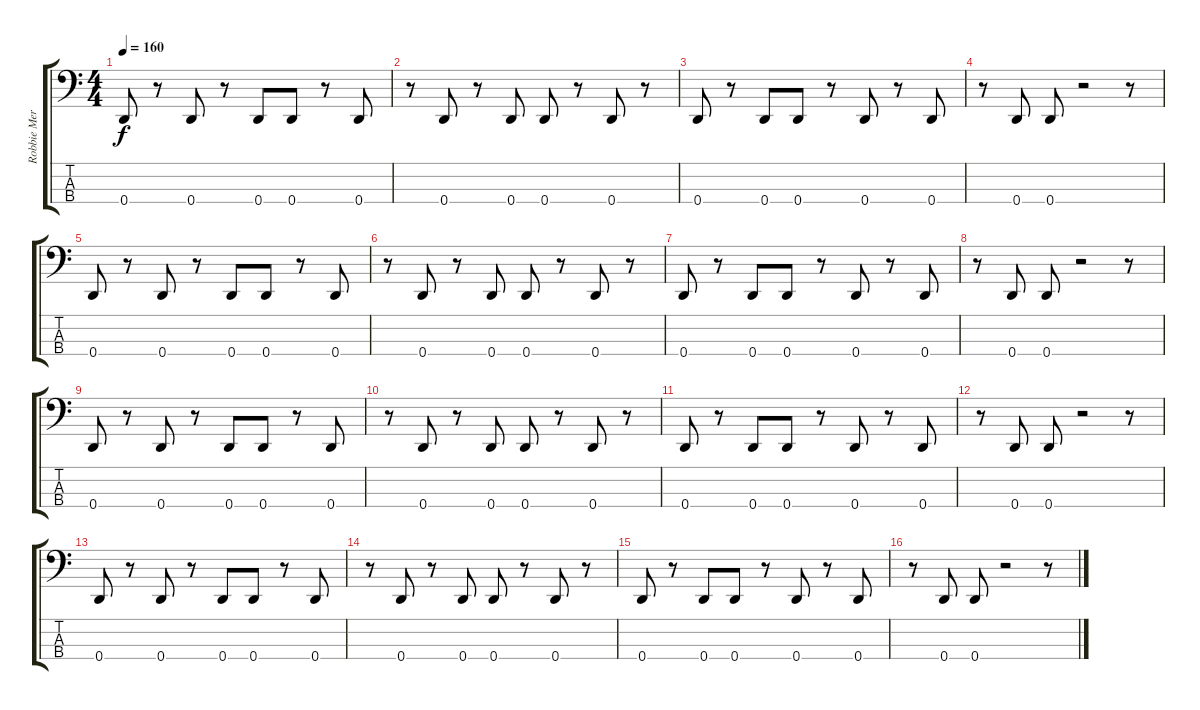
\track ("Robbie Merrill" "Robbie Mer") {instrument electricbasspick}
\staff {score tabs}
\tuning (G2 D2 A1 D1) {hide}
\ts (4 4)
\tempo 160
\clef f4
\ks c
0.4.8{dy f} r.8 0.4.8 r.8 0.4.8 0.4.8 r.8 0.4.8 |
r.8 0.4.8 r.8 0.4.8 0.4.8 r.8 0.4.8 r.8 |
0.4.8 r.8 0.4.8 0.4.8 r.8 0.4.8 r.8 0.4.8 |
r.8 0.4.8 0.4.8 r.2 r.8 |
0.4.8 r.8 0.4.8 r.8 0.4.8 0.4.8 r.8 0.4.8 |
r.8 0.4.8 r.8 0.4.8 0.4.8 r.8 0.4.8 r.8 |
0.4.8 r.8 0.4.8 0.4.8 r.8 0.4.8 r.8 0.4.8 |
r.8 0.4.8 0.4.8 r.2 r.8 |
0.4.8 r.8 0.4.8 r.8 0.4.8 0.4.8 r.8 0.4.8 |
r.8 0.4.8 r.8 0.4.8 0.4.8 r.8 0.4.8 r.8 |
0.4.8 r.8 0.4.8 0.4.8 r.8 0.4.8 r.8 0.4.8 |
r.8 0.4.8 0.4.8 r.2 r.8 |
0.4.8 r.8 0.4.8 r.8 0.4.8 0.4.8 r.8 0.4.8 |
r.8 0.4.8 r.8 0.4.8 0.4.8 r.8 0.4.8 r.8 |
0.4.8 r.8 0.4.8 0.4.8 r.8 0.4.8 r.8 0.4.8 |
r.8 0.4.8 0.4.8 r.2 r.8
